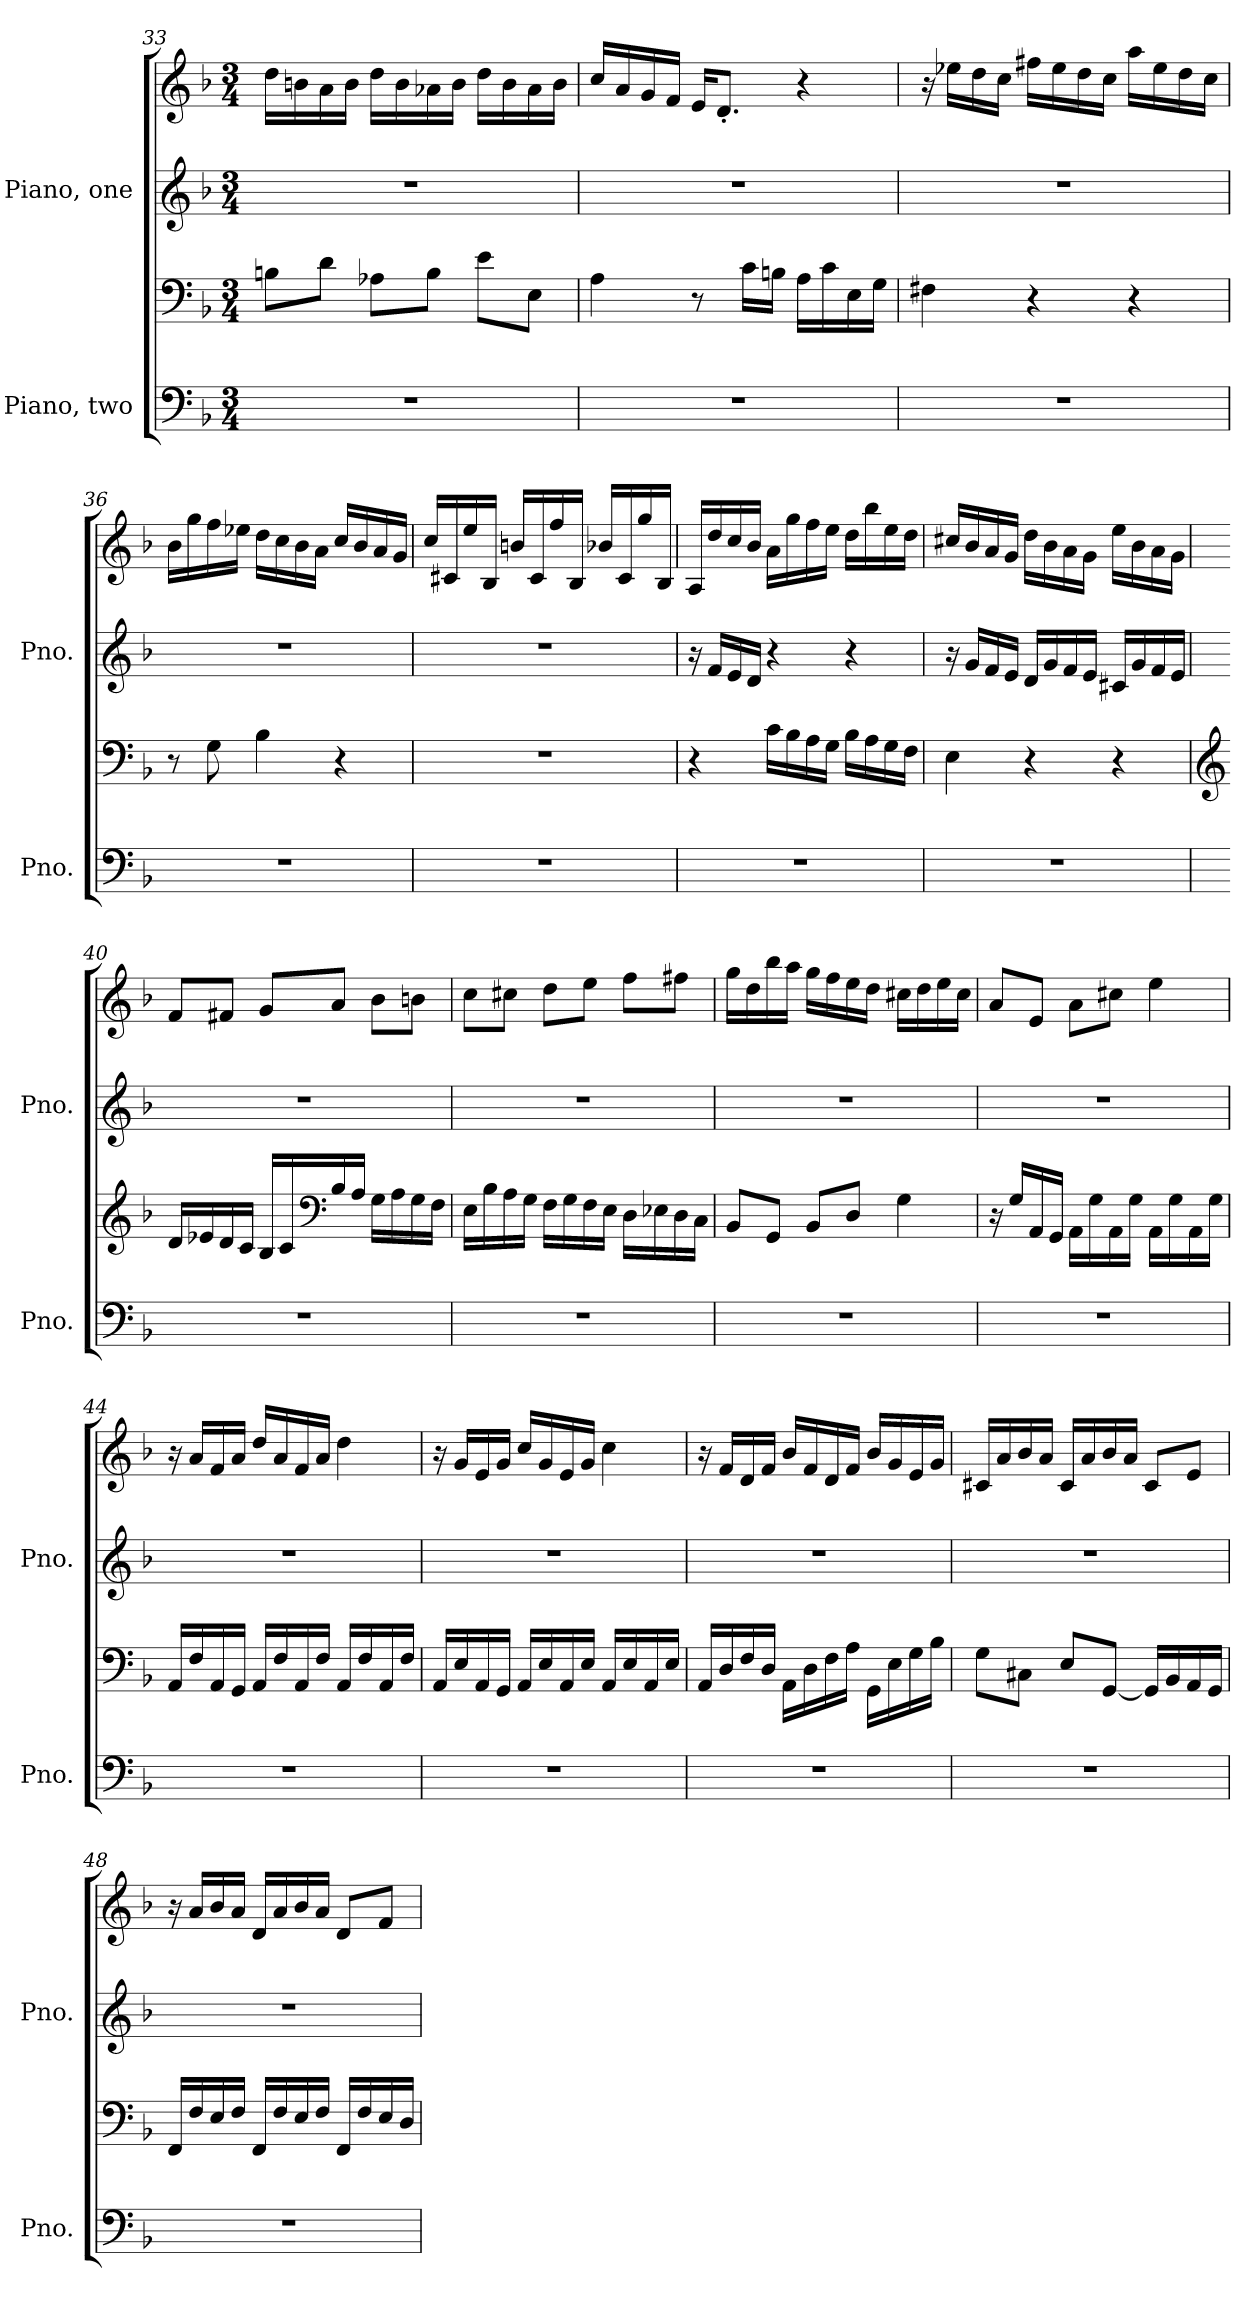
**kern	**kern	**kern	**kern
*part2	*part2	*part1	*part1
*staff4	*staff3	*staff2	*staff1
*I"Piano, two	*	*I"Piano, one	*
*I'Pno.	*	*I'Pno.	*
!!LO:LB:g=z
*clefF4	*clefF4	*clefG2	*clefG2
*k[b-]	*k[b-]	*k[b-]	*k[b-]
*M3/4	*M3/4	*M3/4	*M3/4
=33	=33	=33	=33
2.r	8Bn\L	2.r	16dd\LL
.	.	.	16bn\
.	8d\J	.	16a\
.	.	.	16b\JJ
.	8A-X\L	.	16dd\LL
.	.	.	16b\
.	8B\J	.	16a-X\
.	.	.	16b\JJ
.	8e\L	.	16dd\LL
.	.	.	16b\
.	8E\J	.	16a-\
.	.	.	16b\JJ
=34	=34	=34	=34
2.r	4A\	2.r	16cc/LL
.	.	.	16a/
.	.	.	16g/
.	.	.	16f/JJ
.	8r	.	16e/KL
.	.	.	8.d'/J
.	16c\LL	.	.
.	16Bn\JJ	.	.
.	16A\LL	.	4r
.	16c\	.	.
.	16E\	.	.
.	16G\JJ	.	.
=35	=35	=35	=35
2.r	4F#X\	2.r	16r
.	.	.	16ee-X\LL
.	.	.	16dd\
.	.	.	16cc\JJ
.	4r	.	16ff#X\LL
.	.	.	16ee-\
.	.	.	16dd\
.	.	.	16cc\JJ
.	4r	.	16aa\LL
.	.	.	16ee-\
.	.	.	16dd\
.	.	.	16cc\JJ
!!LO:PB:g=z
=36	=36	=36	=36
2.r	8r	2.r	16b-\LL
.	.	.	16gg\
.	8G\	.	16ff\
.	.	.	16ee-X\JJ
.	4B-\	.	16dd\LL
.	.	.	16cc\
.	.	.	16b-\
.	.	.	16a\JJ
.	4r	.	16cc/LL
.	.	.	16b-/
.	.	.	16a/
.	.	.	16g/JJ
=37	=37	=37	=37
2.r	2.r	2.r	16cc/LL
.	.	.	16c#X/
.	.	.	16ee/
.	.	.	16B-/JJ
.	.	.	16bn/LL
.	.	.	16c#/
.	.	.	16ff/
.	.	.	16B-/JJ
.	.	.	16b-X/LL
.	.	.	16c#/
.	.	.	16gg/
.	.	.	16B-/JJ
=38	=38	=38	=38
2.r	4r	16r	16A/LL
.	.	16f/LL	16dd/
.	.	16e/	16cc/
.	.	16d/JJ	16b-/JJ
.	16c\LL	4r	16a\LL
.	16B-\	.	16gg\
.	16A\	.	16ff\
.	16G\JJ	.	16ee\JJ
.	16B-\LL	4r	16dd\LL
.	16A\	.	16bb-\
.	16G\	.	16ee\
.	16F\JJ	.	16dd\JJ
!!LO:LB:g=z
=39	=39	=39	=39
2.r	4E\	16r	16cc#X/LL
.	.	16g/LL	16b-/
.	.	16f/	16a/
.	.	16e/JJ	16g/JJ
.	4r	16d/LL	16dd\LL
.	.	16g/	16b-\
.	.	16f/	16a\
.	.	16e/JJ	16g\JJ
.	4r	16c#X/LL	16ee\LL
.	.	16g/	16b-\
.	.	16f/	16a\
.	.	16e/JJ	16g\JJ
=40	=40	=40	=40
*	*clefG2	*	*
2.r	16d/LL	2.r	8f/L
.	16e-X/	.	.
.	16d/	.	8f#X/J
.	16c/JJ	.	.
.	16B-/LL	.	8g/L
.	16c/	.	.
*	*clefF4	*	*
.	16B-/	.	8a/J
.	16A/JJ	.	.
.	16G\LL	.	8b-\L
.	16A\	.	.
.	16G\	.	8bn\J
.	16F\JJ	.	.
=41	=41	=41	=41
2.r	16E\LL	2.r	8cc\L
.	16B-\	.	.
.	16A\	.	8cc#X\J
.	16G\JJ	.	.
.	16F\LL	.	8dd\L
.	16G\	.	.
.	16F\	.	8ee\J
.	16E\JJ	.	.
.	16D\LL	.	8ff\L
.	16E-X\	.	.
.	16D\	.	8ff#X\J
.	16C\JJ	.	.
!!LO:LB:g=z
=42	=42	=42	=42
2.r	8BB-/L	2.r	16gg\LL
.	.	.	16dd\
.	8GG/J	.	16bb-\
.	.	.	16aa\JJ
.	8BB-/L	.	16gg\LL
.	.	.	16ff\
.	8D/J	.	16ee\
.	.	.	16dd\JJ
.	4G\	.	16cc#X\LL
.	.	.	16dd\
.	.	.	16ee\
.	.	.	16cc#\JJ
=43	=43	=43	=43
2.r	16r	2.r	8a/L
.	16G/LL	.	.
.	16AA/	.	8e/J
.	16GG/JJ	.	.
.	16AA\LL	.	8a\L
.	16G\	.	.
.	16AA\	.	8cc#X\J
.	16G\JJ	.	.
.	16AA\LL	.	4ee\
.	16G\	.	.
.	16AA\	.	.
.	16G\JJ	.	.
=44	=44	=44	=44
2.r	16AA/LL	2.r	16r
.	16F/	.	16a/LL
.	16AA/	.	16f/
.	16GG/JJ	.	16a/JJ
.	16AA/LL	.	16dd/LL
.	16F/	.	16a/
.	16AA/	.	16f/
.	16F/JJ	.	16a/JJ
.	16AA/LL	.	4dd\
.	16F/	.	.
.	16AA/	.	.
.	16F/JJ	.	.
!!LO:PB:g=z
=45	=45	=45	=45
2.r	16AA/LL	2.r	16r
.	16E/	.	16g/LL
.	16AA/	.	16e/
.	16GG/JJ	.	16g/JJ
.	16AA/LL	.	16cc/LL
.	16E/	.	16g/
.	16AA/	.	16e/
.	16E/JJ	.	16g/JJ
.	16AA/LL	.	4cc\
.	16E/	.	.
.	16AA/	.	.
.	16E/JJ	.	.
=46	=46	=46	=46
2.r	16AA/LL	2.r	16r
.	16D/	.	16f/LL
.	16F/	.	16d/
.	16D/JJ	.	16f/JJ
.	16AA\LL	.	16b-/LL
.	16D\	.	16f/
.	16F\	.	16d/
.	16A\JJ	.	16f/JJ
.	16GG\LL	.	16b-/LL
.	16E\	.	16g/
.	16G\	.	16e/
.	16B-\JJ	.	16g/JJ
=47	=47	=47	=47
2.r	8G\L	2.r	16c#X/LL
.	.	.	16a/
.	8C#X\J	.	16b-/
.	.	.	16a/JJ
.	8E/L	.	16c#/LL
.	.	.	16a/
.	[8GG/J	.	16b-/
.	.	.	16a/JJ
.	16GG/LL]	.	8c#/L
.	16BB-/	.	.
.	16AA/	.	8e/J
.	16GG/JJ	.	.
!!LO:LB:g=z
=48	=48	=48	=48
2.r	16FF/LL	2.r	16r
.	16F/	.	16a/LL
.	16E/	.	16b-/
.	16F/JJ	.	16a/JJ
.	16FF/LL	.	16d/LL
.	16F/	.	16a/
.	16E/	.	16b-/
.	16F/JJ	.	16a/JJ
.	16FF/LL	.	8d/L
.	16F/	.	.
.	16E/	.	8f/J
.	16D/JJ	.	.
=	=	=	=
*-	*-	*-	*-
